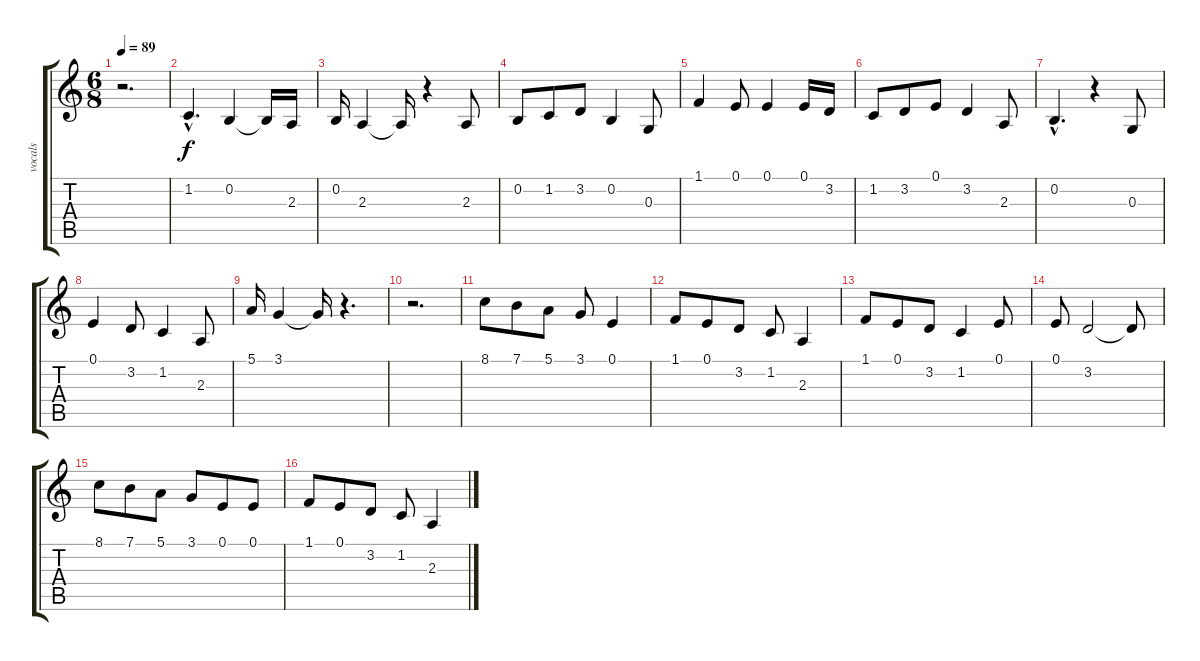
\track ("vocals" "vocals") {instrument oboe}
\staff {score tabs}
\tuning (E4 B3 G3 D3 A2 E2) {hide}
\ts (6 8)
\tempo 89
\clef g2
\ks c
r.2{d dy f} |
1.2{hac}.4{d} 0.2.4 0.2{t}.16 2.3.16 |
0.2.16 2.3.4 2.3{t}.16 r.4 2.3.8 |
0.2.8 1.2.8 3.2.8 0.2.4 0.3.8 |
1.1.4 0.1.8 0.1.4 0.1.16 3.2.16 |
1.2.8 3.2.8 0.1.8 3.2.4 2.3.8 |
0.2{hac}.4{d} r.4 0.3.8 |
0.1.4 3.2.8 1.2.4 2.3.8 |
5.1.16 3.1.4 3.1{t}.16 r.4{d} |
r.2{d} |
8.1.8 7.1.8 5.1.8 3.1.8 0.1.4 |
1.1.8 0.1.8 3.2.8 1.2.8 2.3.4 |
1.1.8 0.1.8 3.2.8 1.2.4 0.1.8 |
0.1.8 3.2.2 3.2{t}.8 |
8.1.8 7.1.8 5.1.8 3.1.8 0.1.8 0.1.8 |
1.1.8 0.1.8 3.2.8 1.2.8 2.3.4
